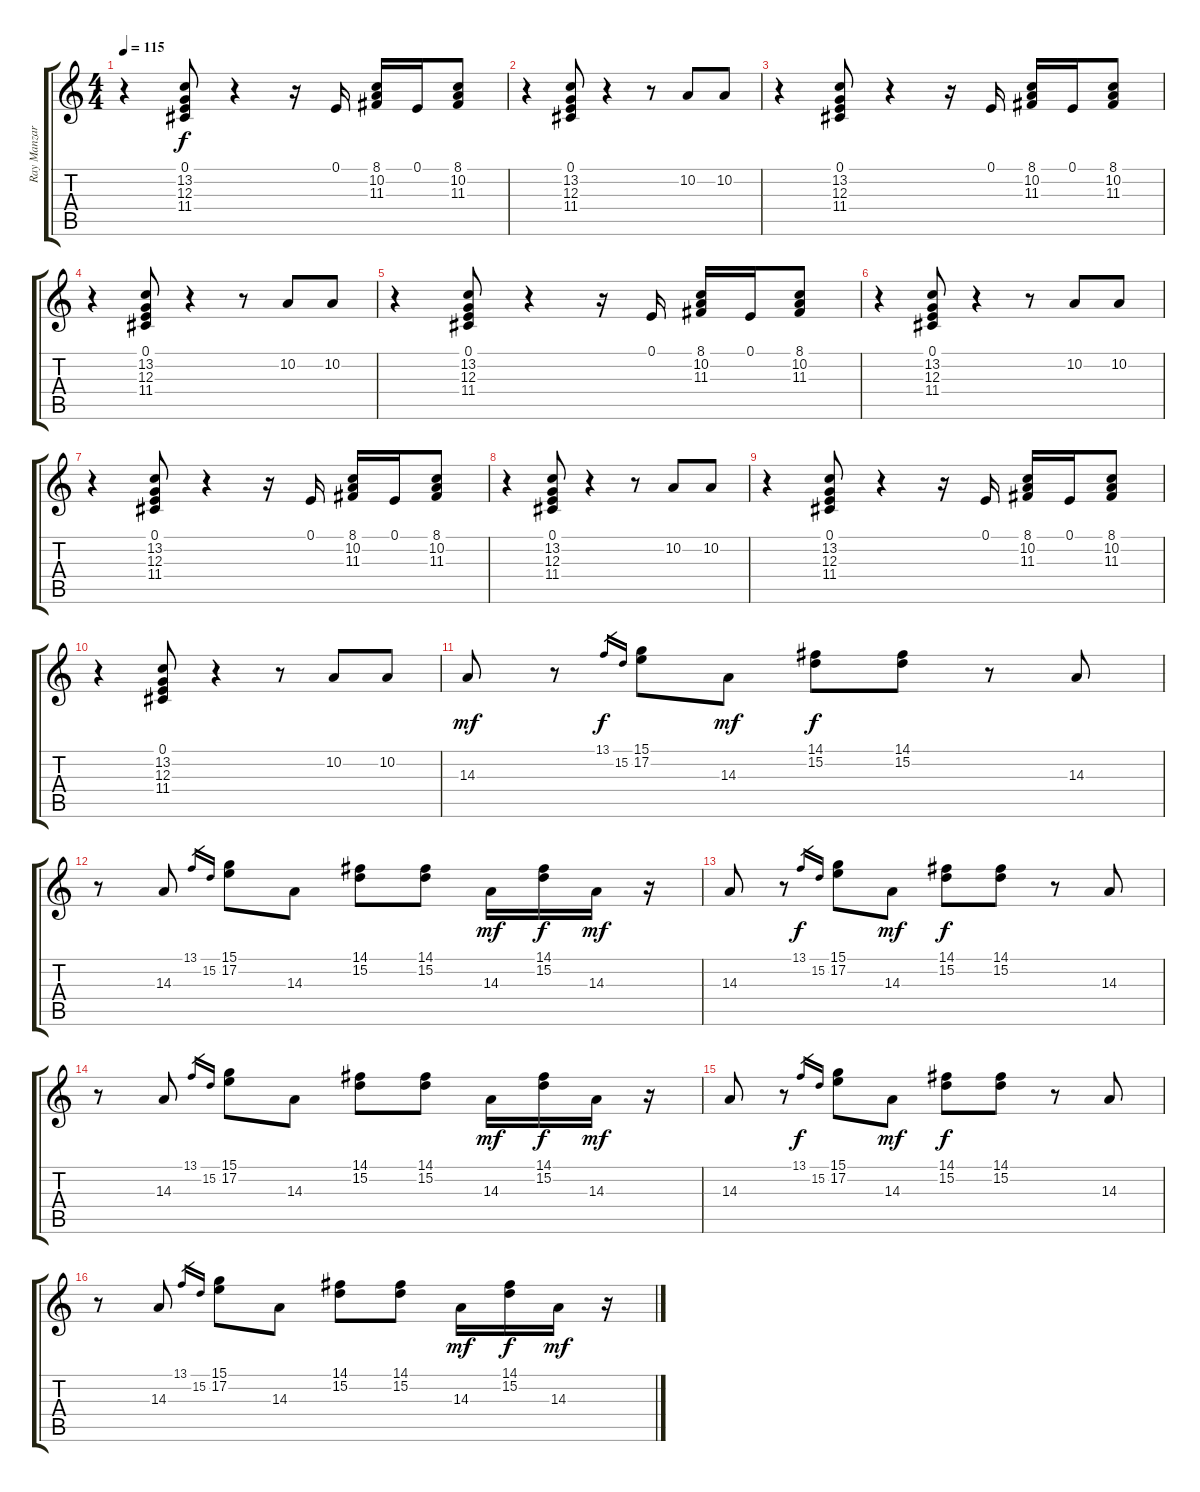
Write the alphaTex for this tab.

\track ("Ray Manzarek" "Ray Manzar") {instrument drawbarorgan}
\staff {score tabs}
\tuning (E4 B3 G3 D3 A2 E2) {hide}
\ts (4 4)
\tempo 115
\clef g2
\ks c
r.4{dy f} (0.1 13.2 12.3 11.4).8 r.4 r.16 0.1.16 (8.1 10.2 11.3).16 0.1.16 (8.1 10.2 11.3).8 |
r.4 (0.1 13.2 12.3 11.4).8 r.4 r.8 10.2.8 10.2.8 |
r.4 (0.1 13.2 12.3 11.4).8 r.4 r.16 0.1.16 (8.1 10.2 11.3).16 0.1.16 (8.1 10.2 11.3).8 |
r.4 (0.1 13.2 12.3 11.4).8 r.4 r.8 10.2.8 10.2.8 |
r.4 (0.1 13.2 12.3 11.4).8 r.4 r.16 0.1.16 (8.1 10.2 11.3).16 0.1.16 (8.1 10.2 11.3).8 |
r.4 (0.1 13.2 12.3 11.4).8 r.4 r.8 10.2.8 10.2.8 |
r.4 (0.1 13.2 12.3 11.4).8 r.4 r.16 0.1.16 (8.1 10.2 11.3).16 0.1.16 (8.1 10.2 11.3).8 |
r.4 (0.1 13.2 12.3 11.4).8 r.4 r.8 10.2.8 10.2.8 |
r.4 (0.1 13.2 12.3 11.4).8 r.4 r.16 0.1.16 (8.1 10.2 11.3).16 0.1.16 (8.1 10.2 11.3).8 |
r.4 (0.1 13.2 12.3 11.4).8 r.4 r.8 10.2.8 10.2.8 |
14.3.8{dy mf} r.8 13.1.16{gr dy f} 15.2.16{gr} (15.1 17.2).8 14.3.8{dy mf} (14.1 15.2).8{dy f} (14.1 15.2).8 r.8 14.3.8 |
r.8 14.3.8 13.1.16{gr} 15.2.16{gr} (15.1 17.2).8 14.3.8 (14.1 15.2).8 (14.1 15.2).8 14.3.16{dy mf} (14.1 15.2).16{dy f} 14.3.16{dy mf} r.16 |
14.3.8 r.8 13.1.16{gr dy f} 15.2.16{gr} (15.1 17.2).8 14.3.8{dy mf} (14.1 15.2).8{dy f} (14.1 15.2).8 r.8 14.3.8 |
r.8 14.3.8 13.1.16{gr} 15.2.16{gr} (15.1 17.2).8 14.3.8 (14.1 15.2).8 (14.1 15.2).8 14.3.16{dy mf} (14.1 15.2).16{dy f} 14.3.16{dy mf} r.16 |
14.3.8 r.8 13.1.16{gr dy f} 15.2.16{gr} (15.1 17.2).8 14.3.8{dy mf} (14.1 15.2).8{dy f} (14.1 15.2).8 r.8 14.3.8 |
r.8 14.3.8 13.1.16{gr} 15.2.16{gr} (15.1 17.2).8 14.3.8 (14.1 15.2).8 (14.1 15.2).8 14.3.16{dy mf} (14.1 15.2).16{dy f} 14.3.16{dy mf} r.16
